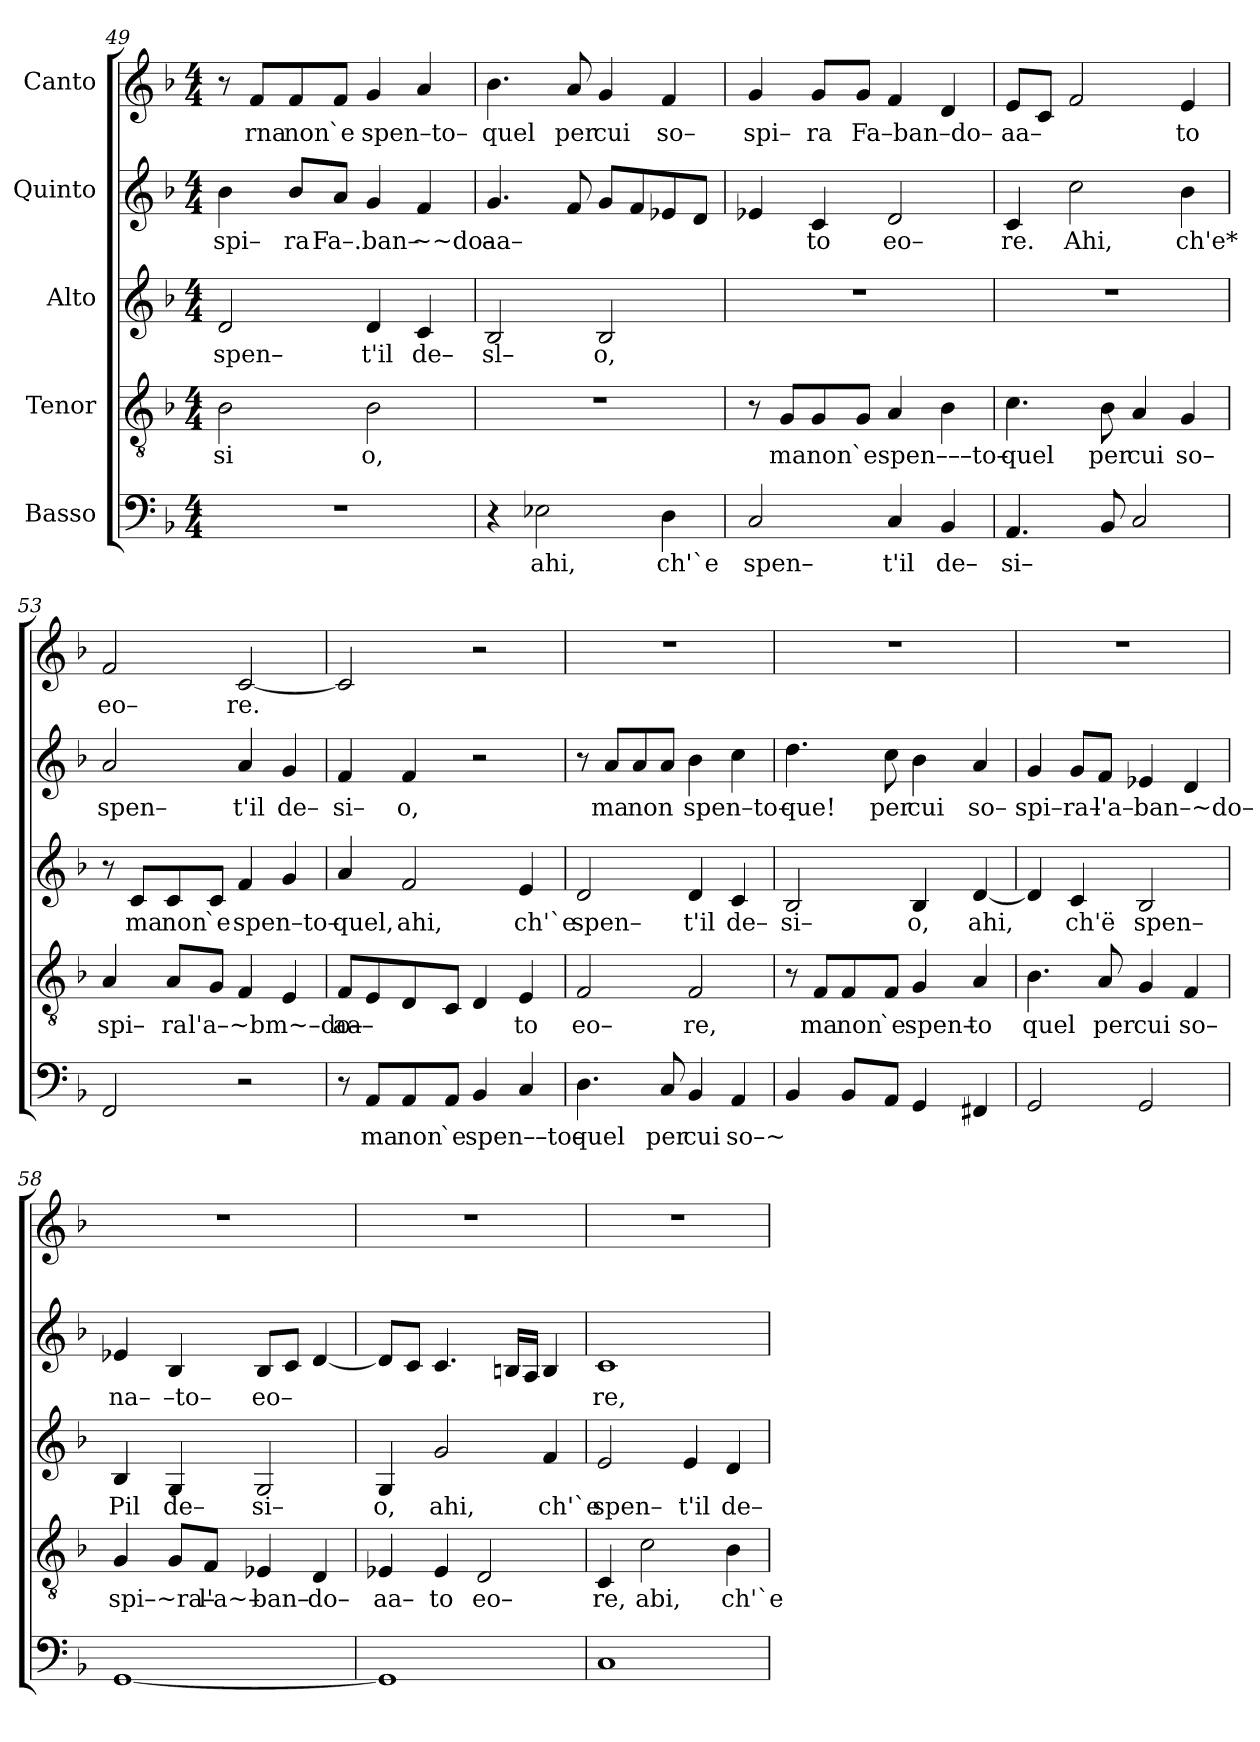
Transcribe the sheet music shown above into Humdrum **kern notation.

**kern	**text	**kern	**text	**kern	**text	**kern	**text	**kern	**text
*part5	*part5	*part4	*part4	*part3	*part3	*part2	*part2	*part1	*part1
*staff5	*staff5	*staff4	*staff4	*staff3	*staff3	*staff2	*staff2	*staff1	*staff1
*I"Basso	*	*I"Tenor	*	*I"Alto	*	*I"Quinto	*	*I"Canto	*
*clefF4	*	*clefGv2	*	*clefG2	*	*clefG2	*	*clefG2	*
*k[b-]	*	*k[b-]	*	*k[b-]	*	*k[b-]	*	*k[b-]	*
*F:	*	*F:	*	*F:	*	*F:	*	*F:	*
*M4/4	*	*M4/4	*	*M4/4	*	*M4/4	*	*M4/4	*
=49	=49	=49	=49	=49	=49	=49	=49	=49	=49
!	!	!	!LO:LY:b	!	!LO:LY:b	!	!LO:LY:b	!	!
1r	.	2B-\	si	2d/	spen–	4b-\	spi–	8r	.
!	!	!	!	!	!	!	!	!	!LO:LY:b
.	.	.	.	.	.	.	.	8f/L	rna
!	!	!	!	!	!	!	!LO:LY:b	!	!LO:LY:b
.	.	.	.	.	.	8b-/L	ra	8f/	non
!	!	!	!	!	!	!	!LO:LY:b	!	!LO:LY:b
.	.	.	.	.	.	8a/J	Fa–.ban–	8f/J	`e
!	!	!	!LO:LY:b	!	!LO:LY:b	!	!	!	!LO:LY:b
.	.	2B-\	o,	4d/	t'il	4g/	.	4g/	spen–to–
!	!	!	!	!	!LO:LY:b	!	!LO:LY:b	!	!
.	.	.	.	4c/	de–	4f/	~~do–	4a/	.
=50	=50	=50	=50	=50	=50	=50	=50	=50	=50
!	!	!	!	!	!LO:LY:b	!	!LO:LY:b	!	!LO:LY:b
4r	.	1r	.	2B-/	sl–	4.g/	aa–	4.b-\	quel
!	!LO:LY:b	!	!	!	!	!	!	!	!
2E-X\	ahi,	.	.	.	.	.	.	.	.
!	!	!	!	!	!	!	!	!	!LO:LY:b
.	.	.	.	.	.	8f/	.	8a/	per
!	!	!	!	!	!LO:LY:b	!	!	!	!LO:LY:b
.	.	.	.	2B-/	o,	8g/L	.	4g/	cui
.	.	.	.	.	.	8f/	.	.	.
!	!LO:LY:b	!	!	!	!	!	!	!	!LO:LY:b
4D\	ch'`e	.	.	.	.	8e-X/	.	4f/	so–
.	.	.	.	.	.	8d/J	.	.	.
=51	=51	=51	=51	=51	=51	=51	=51	=51	=51
!	!LO:LY:b	!	!	!	!	!	!	!	!LO:LY:b
2C/	spen–	8r	.	1r	.	4e-X/	.	4g/	spi–
!	!	!	!LO:LY:b	!	!	!	!	!	!
.	.	8G/L	ma	.	.	.	.	.	.
!	!	!	!LO:LY:b	!	!	!	!LO:LY:b	!	!LO:LY:b
.	.	8G/	non	.	.	4c/	to	8g/L	ra
!	!	!	!LO:LY:b	!	!	!	!	!	!LO:LY:b
.	.	8G/J	`e	.	.	.	.	8g/J	Fa–ban–do–
!	!LO:LY:b	!	!LO:LY:b	!	!	!	!LO:LY:b	!	!
4C/	t'il	4A/	spen–––to–	.	.	2d/	eo–	4f/	.
!	!LO:LY:b	!	!	!	!	!	!	!	!
4BB-/	de–	4B-\	.	.	.	.	.	4d/	.
=52	=52	=52	=52	=52	=52	=52	=52	=52	=52
!	!LO:LY:b	!	!LO:LY:b	!	!	!	!LO:LY:b	!	!LO:LY:b
4.AA/	si–	4.c\	quel	1r	.	4c/	re.	8e/L	aa–
.	.	.	.	.	.	.	.	8c/J	.
!	!	!	!	!	!	!	!LO:LY:b	!	!
.	.	.	.	.	.	2cc\	Ahi,	2f/	.
!	!	!	!LO:LY:b	!	!	!	!	!	!
8BB-/	.	8B-\	per	.	.	.	.	.	.
!	!	!	!LO:LY:b	!	!	!	!	!	!
2C/	.	4A/	cui	.	.	.	.	.	.
!	!	!	!LO:LY:b	!	!	!	!LO:LY:b	!	!LO:LY:b
.	.	4G/	so–	.	.	4b-\	ch'e*	4e/	to
=53	=53	=53	=53	=53	=53	=53	=53	=53	=53
!	!	!	!LO:LY:b	!	!	!	!LO:LY:b	!	!LO:LY:b
2FF/	.	4A/	spi–	8r	.	2a/	spen–	2f/	eo–
!	!	!	!	!	!LO:LY:b	!	!	!	!
.	.	.	.	8c/L	ma	.	.	.	.
!	!	!	!LO:LY:b	!	!LO:LY:b	!	!	!	!
.	.	8A/L	ra	8c/	non	.	.	.	.
!	!	!	!LO:LY:b	!	!LO:LY:b	!	!	!	!
.	.	8G/J	l'a–~bm~–do–	8c/J	`e	.	.	.	.
!	!	!	!	!	!LO:LY:b	!	!LO:LY:b	!	!LO:LY:b
2r	.	4F/	.	4f/	spen–to–	4a/	t'il	[2c/	re.
!	!	!	!	!	!	!	!LO:LY:b	!	!
.	.	4E/	.	4g/	.	4g/	de–	.	.
=54	=54	=54	=54	=54	=54	=54	=54	=54	=54
!	!	!	!LO:LY:b	!	!LO:LY:b	!	!LO:LY:b	!	!
8r	.	8F/L	aa–	4a/	quel,	4f/	si–	2c/]	.
!	!LO:LY:b	!	!	!	!	!	!	!	!
8AA/L	ma	8E/	.	.	.	.	.	.	.
!	!LO:LY:b	!	!	!	!LO:LY:b	!	!LO:LY:b	!	!
8AA/	non	8D/	.	2f/	ahi,	4f/	o,	.	.
!	!LO:LY:b	!	!	!	!	!	!	!	!
8AA/J	`e	8C/J	.	.	.	.	.	.	.
!	!LO:LY:b	!	!	!	!	!	!	!	!
4BB-/	spen––to–	4D/	.	.	.	2r	.	2r	.
!	!	!	!LO:LY:b	!	!LO:LY:b	!	!	!	!
4C/	.	4E/	to	4e/	ch'`e	.	.	.	.
=55	=55	=55	=55	=55	=55	=55	=55	=55	=55
!	!LO:LY:b	!	!LO:LY:b	!	!LO:LY:b	!	!	!	!
4.D\	quel	2F/	eo–	2d/	spen–	8r	.	1r	.
!	!	!	!	!	!	!	!LO:LY:b	!	!
.	.	.	.	.	.	8a/L	ma	.	.
!	!	!	!	!	!	!	!LO:LY:b	!	!
.	.	.	.	.	.	8a/	non	.	.
!	!LO:LY:b	!	!	!	!	!	!	!	!
8C/	per	.	.	.	.	8a/J	.	.	.
!	!LO:LY:b	!	!LO:LY:b	!	!LO:LY:b	!	!LO:LY:b	!	!
4BB-/	cui	2F/	re,	4d/	t'il	4b-\	spen–to–	.	.
!	!LO:LY:b	!	!	!	!LO:LY:b	!	!	!	!
4AA/	so–~	.	.	4c/	de–	4cc\	.	.	.
=56	=56	=56	=56	=56	=56	=56	=56	=56	=56
!	!	!	!	!	!LO:LY:b	!	!LO:LY:b	!	!
4BB-/	.	8r	.	2B-/	si–	4.dd\	que!	1r	.
!	!	!	!LO:LY:b	!	!	!	!	!	!
.	.	8F/L	ma	.	.	.	.	.	.
!	!	!	!LO:LY:b	!	!	!	!	!	!
8BB-/L	.	8F/	non	.	.	.	.	.	.
!	!	!	!LO:LY:b	!	!	!	!LO:LY:b	!	!
8AA/J	.	8F/J	`e	.	.	8cc\	per	.	.
!	!	!	!LO:LY:b	!	!LO:LY:b	!	!LO:LY:b	!	!
4GG/	.	4G/	spen–	4B-/	o,	4b-\	cui	.	.
!	!	!	!LO:LY:b	!	!LO:LY:b	!	!LO:LY:b	!	!
4FF#X/	.	4A/	to	[4d/	ahi,	4a/	so–	.	.
=57	=57	=57	=57	=57	=57	=57	=57	=57	=57
!	!	!	!LO:LY:b	!	!	!	!LO:LY:b	!	!
2GG/	.	4.B-\	quel	4d/]	.	4g/	spi–ra–	1r	.
!	!	!	!	!	!LO:LY:b	!	!	!	!
.	.	.	.	4c/	ch'ë	8g/L	.	.	.
!	!	!	!LO:LY:b	!	!	!	!LO:LY:b	!	!
.	.	8A/	per	.	.	8f/J	l'a–	.	.
!	!	!	!LO:LY:b	!	!LO:LY:b	!	!LO:LY:b	!	!
2GG/	.	4G/	cui	2B-/	spen–	4e-X/	ban–~do–	.	.
!	!	!	!LO:LY:b	!	!	!	!	!	!
.	.	4F/	so–	.	.	4d/	.	.	.
=58	=58	=58	=58	=58	=58	=58	=58	=58	=58
!	!	!	!LO:LY:b	!	!LO:LY:b	!	!LO:LY:b	!	!
[1GG	.	4G/	spi–~ra–	4B-/	Pil	4e-X/	na–	1r	.
!	!	!	!	!	!LO:LY:b	!	!LO:LY:b	!	!
.	.	8G/L	.	4G/	de–	4B-/	–to–	.	.
!	!	!	!LO:LY:b	!	!	!	!	!	!
.	.	8F/J	l'a~–	.	.	.	.	.	.
!	!	!	!LO:LY:b	!	!LO:LY:b	!	!LO:LY:b	!	!
.	.	4E-X/	ban–	2G/	si–	8B-/L	eo–	.	.
.	.	.	.	.	.	8c/J	.	.	.
!	!	!	!LO:LY:b	!	!	!	!	!	!
.	.	4D/	do–	.	.	[4d/	.	.	.
=59	=59	=59	=59	=59	=59	=59	=59	=59	=59
!	!	!	!LO:LY:b	!	!LO:LY:b	!	!	!	!
1GG]	.	4E-X/	aa–	4G/	o,	8d/L]	.	1r	.
.	.	.	.	.	.	8c/J	.	.	.
!	!	!	!LO:LY:b	!	!LO:LY:b	!	!	!	!
.	.	4E-/	to	2g/	ahi,	4.c/	.	.	.
!	!	!	!LO:LY:b	!	!	!	!	!	!
.	.	2D/	eo–	.	.	.	.	.	.
.	.	.	.	.	.	16Bn/LL	.	.	.
.	.	.	.	.	.	16A/JJ	.	.	.
!	!	!	!	!	!LO:LY:b	!	!	!	!
.	.	.	.	4f/	ch'`e	4B/	.	.	.
=60	=60	=60	=60	=60	=60	=60	=60	=60	=60
!	!	!	!LO:LY:b	!	!LO:LY:b	!	!LO:LY:b	!	!
1C	.	4C/	re,	2e/	spen–	1c	re,	1r	.
!	!	!	!LO:LY:b	!	!	!	!	!	!
.	.	2c\	abi,	.	.	.	.	.	.
!	!	!	!	!	!LO:LY:b	!	!	!	!
.	.	.	.	4e/	t'il	.	.	.	.
!	!	!	!LO:LY:b	!	!LO:LY:b	!	!	!	!
.	.	4B-\	ch'`e	4d/	de–	.	.	.	.
=	=	=	=	=	=	=	=	=	=
*-	*-	*-	*-	*-	*-	*-	*-	*-	*-
